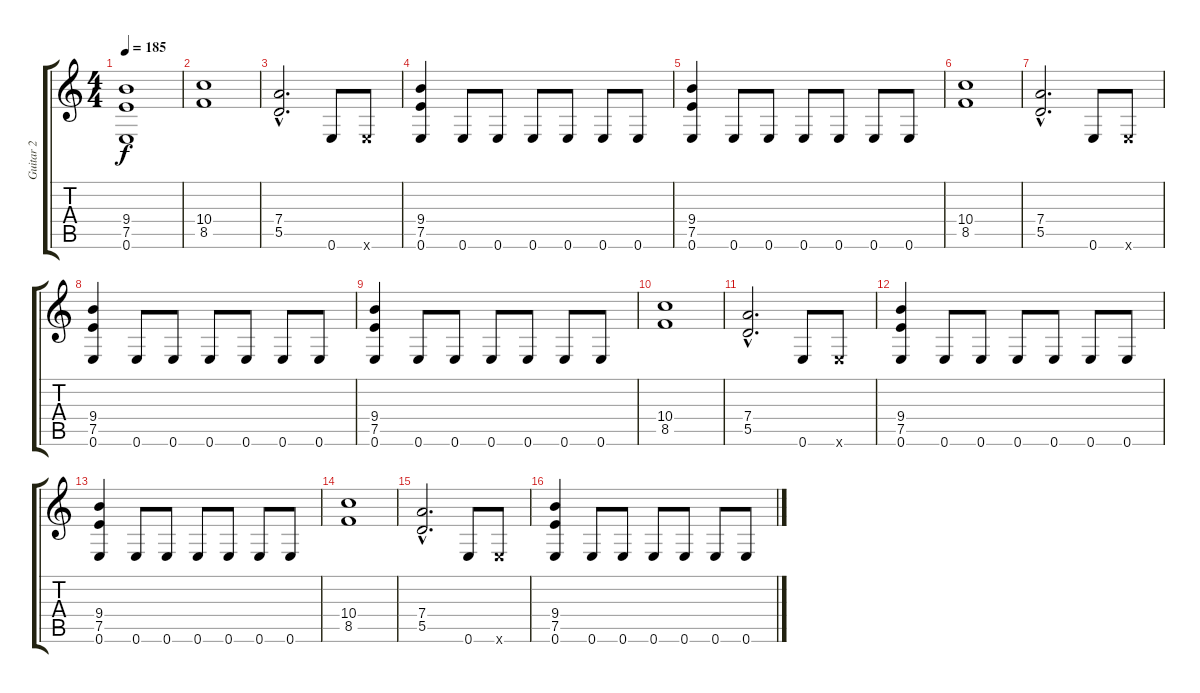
\track ("Guitar 2" "Guitar 2") {instrument distortionguitar}
\staff {score tabs}
\tuning (E4 B3 G3 D3 A2 E2) {hide}
\ts (4 4)
\tempo 185
\clef g2
\ks c
(9.4{t} 7.5{t} 0.6{t}).1{dy f} |
(10.4 8.5).1 |
(7.4{hac} 5.5{hac}).2{d} 0.6.8 0.6{x}.8 |
(9.4 7.5 0.6).4 0.6.8 0.6.8 0.6.8 0.6.8 0.6.8 0.6.8 |
(9.4 7.5 0.6).4 0.6.8 0.6.8 0.6.8 0.6.8 0.6.8 0.6.8 |
(10.4 8.5).1 |
(7.4{hac} 5.5{hac}).2{d} 0.6.8 0.6{x}.8 |
(9.4 7.5 0.6).4 0.6.8 0.6.8 0.6.8 0.6.8 0.6.8 0.6.8 |
(9.4 7.5 0.6).4 0.6.8 0.6.8 0.6.8 0.6.8 0.6.8 0.6.8 |
(10.4 8.5).1 |
(7.4{hac} 5.5{hac}).2{d} 0.6.8 0.6{x}.8 |
(9.4 7.5 0.6).4 0.6.8 0.6.8 0.6.8 0.6.8 0.6.8 0.6.8 |
(9.4 7.5 0.6).4 0.6.8 0.6.8 0.6.8 0.6.8 0.6.8 0.6.8 |
(10.4 8.5).1 |
(7.4{hac} 5.5{hac}).2{d} 0.6.8 0.6{x}.8 |
(9.4 7.5 0.6).4 0.6.8 0.6.8 0.6.8 0.6.8 0.6.8 0.6.8
